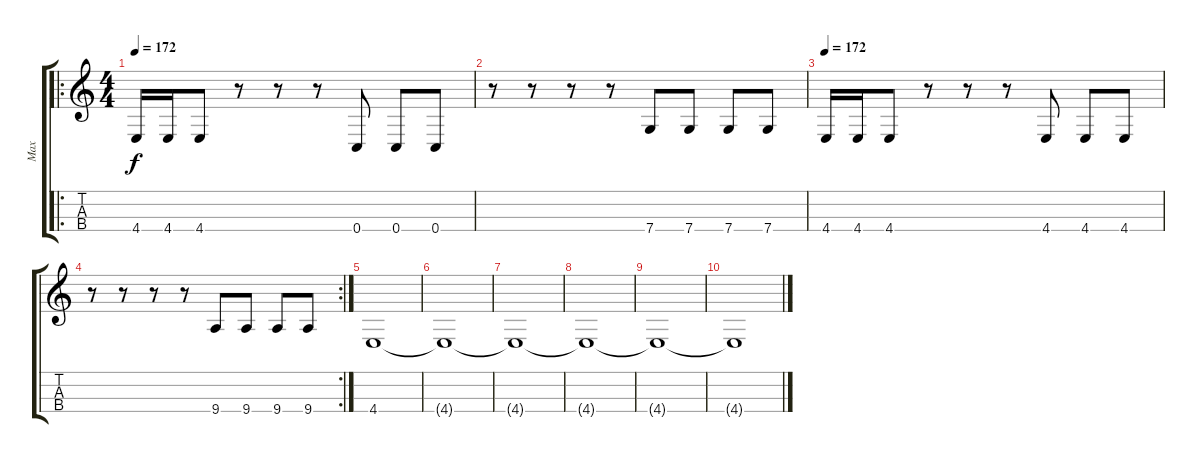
\track ("Max" "Max") {instrument electricbassfinger}
\staff {score tabs}
\tuning (F3 C3 G2 C2) {hide}
\ro
\ts (4 4)
\tempo 172
\clef g2
\ks c
4.4.16{dy f} 4.4.16 4.4.8 r.8 r.8 r.8 0.4.8 0.4.8 0.4.8 |
r.8 r.8 r.8 r.8 7.4.8 7.4.8 7.4.8 7.4.8 |
\tempo 172
4.4.16 4.4.16 4.4.8 r.8 r.8 r.8 4.4.8 4.4.8 4.4.8 |
\rc 2
r.8 r.8 r.8 r.8 9.4.8 9.4.8 9.4.8 9.4.8 |
4.4.1 |
4.4{t}.1 |
4.4{t}.1 |
4.4{t}.1 |
4.4{t}.1 |
4.4{t}.1
